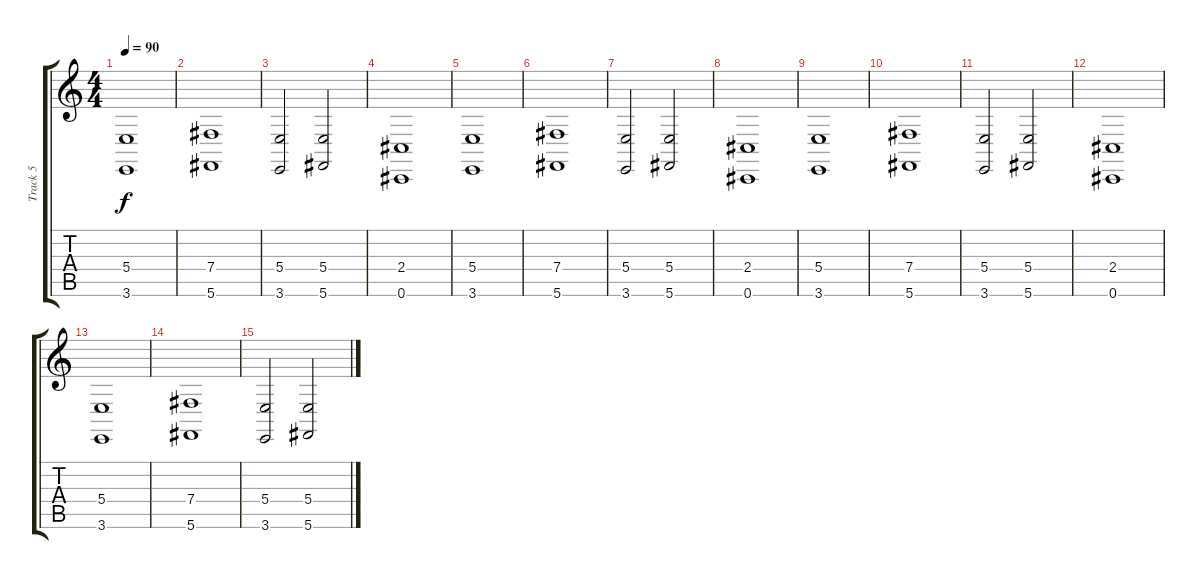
\track ("Track 5" "Track 5") {instrument stringensemble1}
\staff {score tabs}
\tuning (Db4 Ab3 E3 B2 Gb2 Db2) {hide}
\ts (4 4)
\tempo 90
\clef g2
\ks c
(5.4 3.6).1{dy f} |
(7.4 5.6).1 |
(5.4 3.6).2 (5.4 5.6).2 |
(2.4 0.6).1 |
(5.4 3.6).1 |
(7.4 5.6).1 |
(5.4 3.6).2 (5.4 5.6).2 |
(2.4 0.6).1 |
(5.4 3.6).1 |
(7.4 5.6).1 |
(5.4 3.6).2 (5.4 5.6).2 |
(2.4 0.6).1 |
(5.4 3.6).1 |
(7.4 5.6).1 |
(5.4 3.6).2 (5.4 5.6).2
